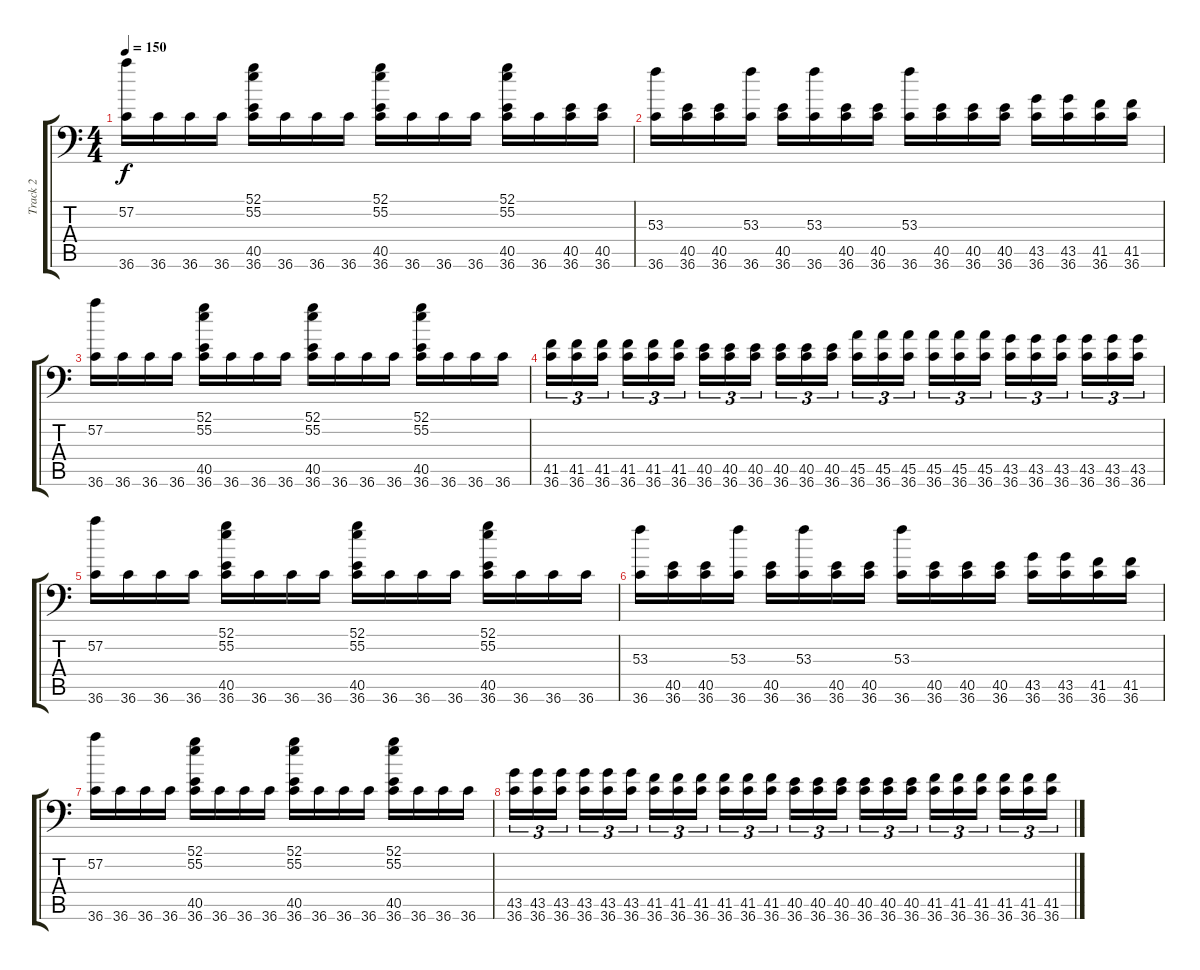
\track ("Track 2" "Track 2") {instrument acousticgrandpiano}
\staff {score tabs}
\tuning (C-1 C-1 C-1 C-1 C-1 C-1) {hide}
\ts (4 4)
\tempo 150
\clef f4
\ks c
(57.2 36.6).16{dy f} 36.6.16 36.6.16 36.6.16 (52.1 55.2 40.5 36.6).16 36.6.16 36.6.16 36.6.16 (52.1 55.2 40.5 36.6).16 36.6.16 36.6.16 36.6.16 (52.1 55.2 40.5 36.6).16 36.6.16 (40.5 36.6).16 (40.5 36.6).16 |
(53.3 36.6).16 (40.5 36.6).16 (40.5 36.6).16 (53.3 36.6).16 (40.5 36.6).16 (53.3 36.6).16 (40.5 36.6).16 (40.5 36.6).16 (53.3 36.6).16 (40.5 36.6).16 (40.5 36.6).16 (40.5 36.6).16 (43.5 36.6).16 (43.5 36.6).16 (41.5 36.6).16 (41.5 36.6).16 |
(57.2 36.6).16 36.6.16 36.6.16 36.6.16 (52.1 55.2 40.5 36.6).16 36.6.16 36.6.16 36.6.16 (52.1 55.2 40.5 36.6).16 36.6.16 36.6.16 36.6.16 (52.1 55.2 40.5 36.6).16 36.6.16 36.6.16 36.6.16 |
(41.5 36.6).16{tu (3 2)} (41.5 36.6).16{tu (3 2)} (41.5 36.6).16{tu (3 2)} (41.5 36.6).16{tu (3 2)} (41.5 36.6).16{tu (3 2)} (41.5 36.6).16{tu (3 2)} (40.5 36.6).16{tu (3 2)} (40.5 36.6).16{tu (3 2)} (40.5 36.6).16{tu (3 2)} (40.5 36.6).16{tu (3 2)} (40.5 36.6).16{tu (3 2)} (40.5 36.6).16{tu (3 2)} (45.5 36.6).16{tu (3 2)} (45.5 36.6).16{tu (3 2)} (45.5 36.6).16{tu (3 2)} (45.5 36.6).16{tu (3 2)} (45.5 36.6).16{tu (3 2)} (45.5 36.6).16{tu (3 2)} (43.5 36.6).16{tu (3 2)} (43.5 36.6).16{tu (3 2)} (43.5 36.6).16{tu (3 2)} (43.5 36.6).16{tu (3 2)} (43.5 36.6).16{tu (3 2)} (43.5 36.6).16{tu (3 2)} |
(57.2 36.6).16 36.6.16 36.6.16 36.6.16 (52.1 55.2 40.5 36.6).16 36.6.16 36.6.16 36.6.16 (52.1 55.2 40.5 36.6).16 36.6.16 36.6.16 36.6.16 (52.1 55.2 40.5 36.6).16 36.6.16 36.6.16 36.6.16 |
(53.3 36.6).16 (40.5 36.6).16 (40.5 36.6).16 (53.3 36.6).16 (40.5 36.6).16 (53.3 36.6).16 (40.5 36.6).16 (40.5 36.6).16 (53.3 36.6).16 (40.5 36.6).16 (40.5 36.6).16 (40.5 36.6).16 (43.5 36.6).16 (43.5 36.6).16 (41.5 36.6).16 (41.5 36.6).16 |
(57.2 36.6).16 36.6.16 36.6.16 36.6.16 (52.1 55.2 40.5 36.6).16 36.6.16 36.6.16 36.6.16 (52.1 55.2 40.5 36.6).16 36.6.16 36.6.16 36.6.16 (52.1 55.2 40.5 36.6).16 36.6.16 36.6.16 36.6.16 |
(43.5 36.6).16{tu (3 2)} (43.5 36.6).16{tu (3 2)} (43.5 36.6).16{tu (3 2)} (43.5 36.6).16{tu (3 2)} (43.5 36.6).16{tu (3 2)} (43.5 36.6).16{tu (3 2)} (41.5 36.6).16{tu (3 2)} (41.5 36.6).16{tu (3 2)} (41.5 36.6).16{tu (3 2)} (41.5 36.6).16{tu (3 2)} (41.5 36.6).16{tu (3 2)} (41.5 36.6).16{tu (3 2)} (40.5 36.6).16{tu (3 2)} (40.5 36.6).16{tu (3 2)} (40.5 36.6).16{tu (3 2)} (40.5 36.6).16{tu (3 2)} (40.5 36.6).16{tu (3 2)} (40.5 36.6).16{tu (3 2)} (41.5 36.6).16{tu (3 2)} (41.5 36.6).16{tu (3 2)} (41.5 36.6).16{tu (3 2)} (41.5 36.6).16{tu (3 2)} (41.5 36.6).16{tu (3 2)} (41.5 36.6).16{tu (3 2)}
